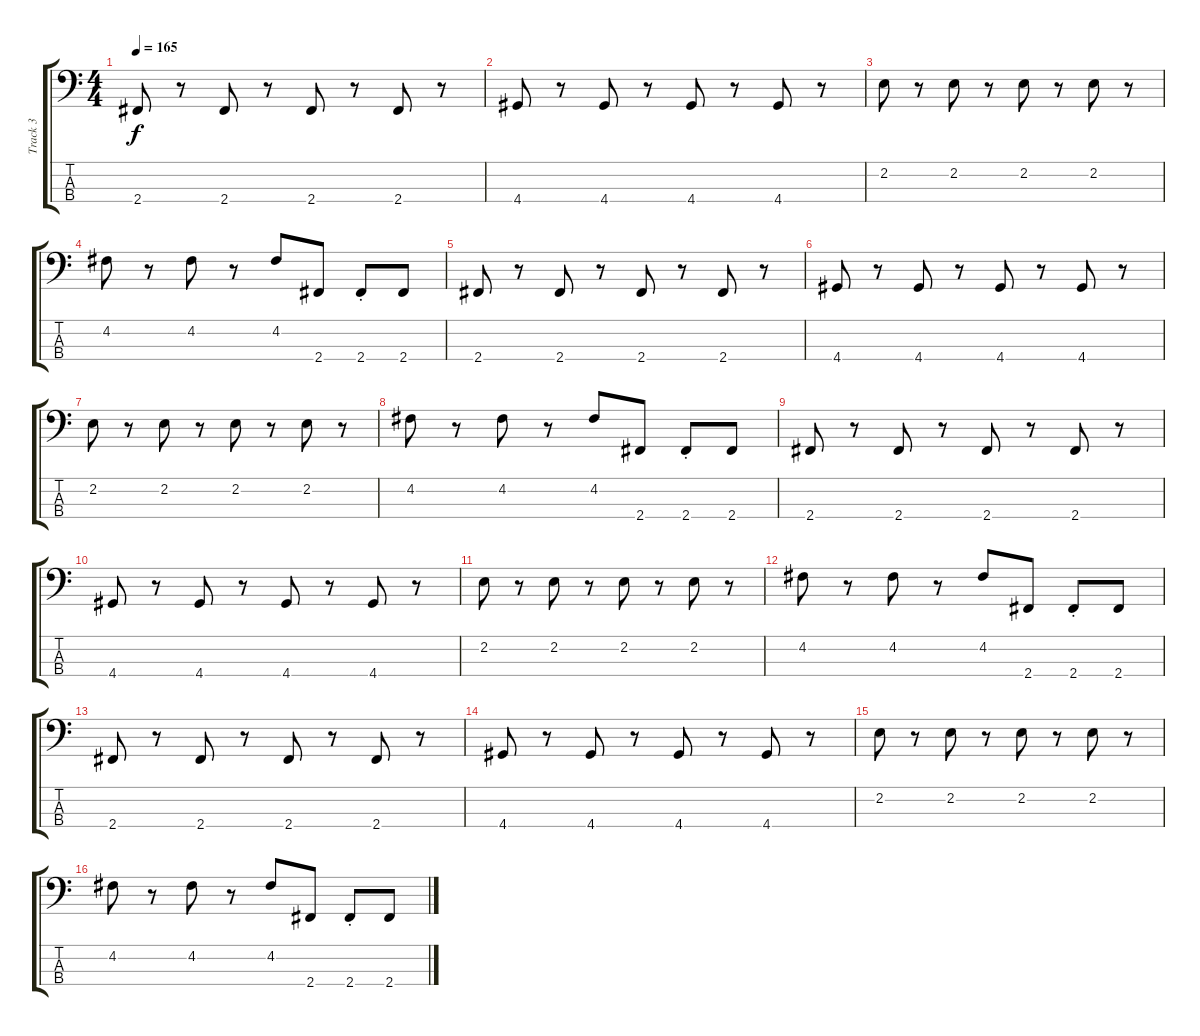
\track ("Track 3" "Track 3") {instrument electricbasspick}
\staff {score tabs}
\tuning (G2 D2 A1 E1) {hide}
\ts (4 4)
\tempo 165
\clef f4
\ks c
2.4.8{dy f} r.8 2.4.8 r.8 2.4.8 r.8 2.4.8 r.8 |
4.4.8 r.8 4.4.8 r.8 4.4.8 r.8 4.4.8 r.8 |
2.2.8 r.8 2.2.8 r.8 2.2.8 r.8 2.2.8 r.8 |
4.2.8 r.8 4.2.8 r.8 4.2.8 2.4.8 2.4{st}.8 2.4.8 |
2.4.8 r.8 2.4.8 r.8 2.4.8 r.8 2.4.8 r.8 |
4.4.8 r.8 4.4.8 r.8 4.4.8 r.8 4.4.8 r.8 |
2.2.8 r.8 2.2.8 r.8 2.2.8 r.8 2.2.8 r.8 |
4.2.8 r.8 4.2.8 r.8 4.2.8 2.4.8 2.4{st}.8 2.4.8 |
2.4.8 r.8 2.4.8 r.8 2.4.8 r.8 2.4.8 r.8 |
4.4.8 r.8 4.4.8 r.8 4.4.8 r.8 4.4.8 r.8 |
2.2.8 r.8 2.2.8 r.8 2.2.8 r.8 2.2.8 r.8 |
4.2.8 r.8 4.2.8 r.8 4.2.8 2.4.8 2.4{st}.8 2.4.8 |
2.4.8 r.8 2.4.8 r.8 2.4.8 r.8 2.4.8 r.8 |
4.4.8 r.8 4.4.8 r.8 4.4.8 r.8 4.4.8 r.8 |
2.2.8 r.8 2.2.8 r.8 2.2.8 r.8 2.2.8 r.8 |
4.2.8 r.8 4.2.8 r.8 4.2.8 2.4.8 2.4{st}.8 2.4.8
